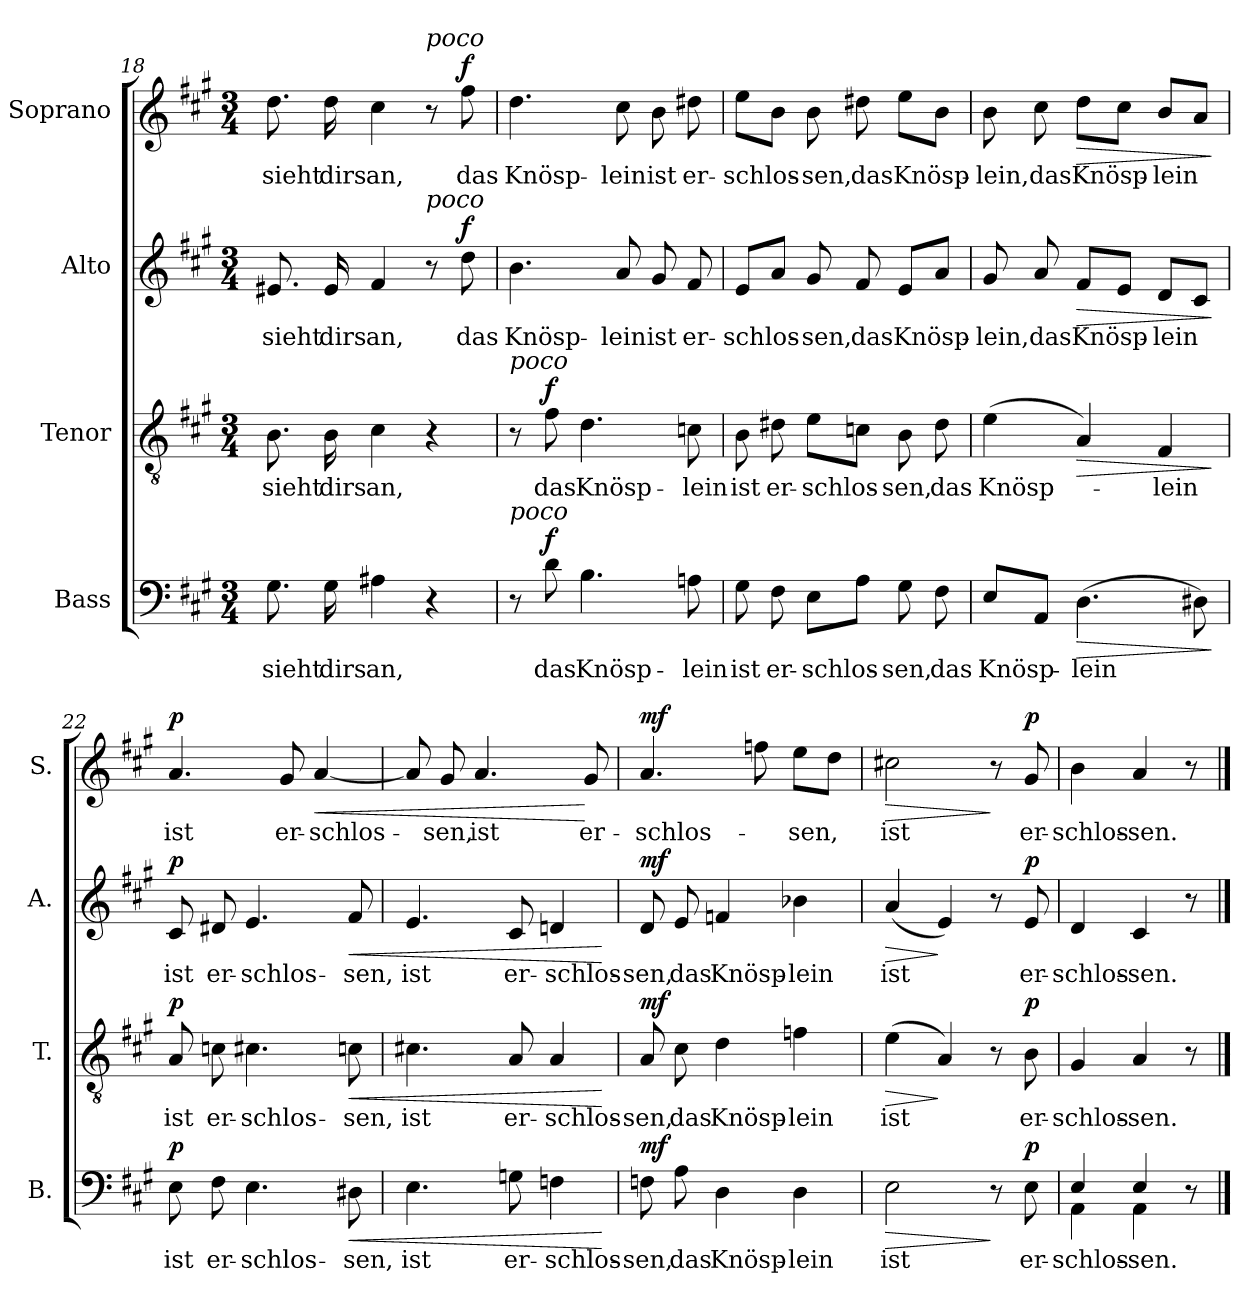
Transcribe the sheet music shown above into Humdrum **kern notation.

**kern	**text	**dynam	**kern	**text	**dynam	**kern	**text	**dynam	**kern	**text	**dynam
*part4	*part4	*part4	*part3	*part3	*part3	*part2	*part2	*part2	*part1	*part1	*part1
*staff4	*staff4	*staff4	*staff3	*staff3	*staff3	*staff2	*staff2	*staff2	*staff1	*staff1	*staff1
*I"Bass	*	*	*I"Tenor	*	*	*I"Alto	*	*	*I"Soprano	*	*
*I'B.	*	*	*I'T.	*	*	*I'A.	*	*	*I'S.	*	*
*clefF4	*	*	*clefGv2	*	*	*clefG2	*	*	*clefG2	*	*
*k[f#c#g#]	*	*	*k[f#c#g#]	*	*	*k[f#c#g#]	*	*	*k[f#c#g#]	*	*
*A:	*	*	*A:	*	*	*A:	*	*	*A:	*	*
*M3/4	*	*	*M3/4	*	*	*M3/4	*	*	*M3/4	*	*
=18	=18	=18	=18	=18	=18	=18	=18	=18	=18	=18	=18
!	!LO:LY:b	!	!	!LO:LY:b	!	!	!LO:LY:b	!	!	!LO:LY:b	!
8.G#\	sieht	.	8.B\	sieht	.	8.e#X/	sieht	.	8.dd\	sieht	.
!	!LO:LY:b	!	!	!LO:LY:b	!	!	!LO:LY:b	!	!	!LO:LY:b	!
16G#\	dirs	.	16B\	dirs	.	16e#/	dirs	.	16dd\	dirs	.
!	!LO:LY:b	!	!	!LO:LY:b	!	!	!LO:LY:b	!	!	!LO:LY:b	!
4A#X\	an,	.	4c#\	an,	.	4f#/	an,	.	4cc#\	an,	.
!	!	!	!	!	!	!	!	!	!LO:TX:a:i:t=poco	!	!
!	!	!	!	!	!	!LO:TX:a:i:t=poco	!	!	!	!	!
4r	.	.	4r	.	.	8r	.	.	8r	.	.
!	!	!	!	!	!	!	!LO:LY:b	!LO:DY:a	!	!LO:LY:b	!LO:DY:a
.	.	.	.	.	.	8dd\	das	f	8ff#\	das	f
=19	=19	=19	=19	=19	=19	=19	=19	=19	=19	=19	=19
!	!	!	!LO:TX:a:i:t=poco	!	!	!	!	!	!	!	!
!LO:TX:a:i:t=poco	!	!	!	!	!	!	!	!	!	!	!
!	!	!	!	!	!	!	!LO:LY:b	!	!	!LO:LY:b	!
8r	.	.	8r	.	.	4.b\	Knösp-	.	4.dd\	Knösp-	.
!	!LO:LY:b	!LO:DY:a	!	!LO:LY:b	!LO:DY:a	!	!	!	!	!	!
8d\	das	f	8f#\	das	f	.	.	.	.	.	.
!	!LO:LY:b	!	!	!LO:LY:b	!	!	!	!	!	!	!
4.B\	Knösp-	.	4.d\	Knösp-	.	.	.	.	.	.	.
!	!	!	!	!	!	!	!LO:LY:b	!	!	!LO:LY:b	!
.	.	.	.	.	.	8a/	-lein	.	8cc#\	-lein	.
!	!	!	!	!	!	!	!LO:LY:b	!	!	!LO:LY:b	!
.	.	.	.	.	.	8g#/	ist	.	8b\	ist	.
!	!LO:LY:b	!	!	!LO:LY:b	!	!	!LO:LY:b	!	!	!LO:LY:b	!
8An\	-lein	.	8cn\	-lein	.	8f#/	er-	.	8dd#X\	er-	.
=20	=20	=20	=20	=20	=20	=20	=20	=20	=20	=20	=20
!	!LO:LY:b	!	!	!LO:LY:b	!	!	!LO:LY:b	!	!	!LO:LY:b	!
8G#\	ist	.	8B\	ist	.	8e/L	-schlos-	.	8ee\L	-schlos-	.
!	!LO:LY:b	!	!	!LO:LY:b	!	!	!	!	!	!	!
8F#\	er-	.	8d#X\	er-	.	8a/J	.	.	8b\J	.	.
!	!LO:LY:b	!	!	!LO:LY:b	!	!	!LO:LY:b	!	!	!LO:LY:b	!
8E\L	-schlos-	.	8e\L	-schlos-	.	8g#/	-sen,	.	8b\	-sen,	.
!	!	!	!	!	!	!	!LO:LY:b	!	!	!LO:LY:b	!
8A\J	.	.	8cn\J	.	.	8f#/	das	.	8dd#X\	das	.
!	!LO:LY:b	!	!	!LO:LY:b	!	!	!LO:LY:b	!	!	!LO:LY:b	!
8G#\	-sen,	.	8B\	-sen,	.	8e/L	Knösp-	.	8ee\L	Knösp-	.
!	!LO:LY:b	!	!	!LO:LY:b	!	!	!	!	!	!	!
8F#\	das	.	8d#\	das	.	8a/J	.	.	8b\J	.	.
!!LO:LB:g=z
=21	=21	=21	=21	=21	=21	=21	=21	=21	=21	=21	=21
!	!LO:LY:b	!	!	!LO:LY:b	!	!	!LO:LY:b	!	!	!LO:LY:b	!
8E/L	Knösp-	.	(>4e\	Knösp-	.	8g#/	-lein,	.	8b\	-lein,	.
!	!	!	!	!	!	!	!LO:LY:b	!	!	!LO:LY:b	!
8AA/J	.	.	.	.	.	8a/	das	.	8cc#\	das	.
!	!LO:LY:b	!LO:HP:b	!	!	!LO:HP:b	!	!LO:LY:b	!LO:HP:b	!	!LO:LY:b	!LO:HP:b
(>4.D\	-lein	>	4A/)	.	>	8f#/L	Knösp-	>	8dd\L	Knösp-	>
.	.	.	.	.	.	8e/J	.	.	8cc#\J	.	.
!	!	!	!	!LO:LY:b	!	!	!LO:LY:b	!	!	!LO:LY:b	!
.	.	.	4F#/	-lein	.	8d/L	-lein	.	8b/L	-lein	.
8D#X\)	.	.	.	.	.	8c#/J	.	.	8a/J	.	.
.	.	]	.	.	]	.	.	]	.	.	]
=22	=22	=22	=22	=22	=22	=22	=22	=22	=22	=22	=22
!	!LO:LY:b	!LO:DY:a	!	!LO:LY:b	!LO:DY:a	!	!LO:LY:b	!LO:DY:a	!	!LO:LY:b	!LO:DY:a
8E\	ist	p	8A/	ist	p	8c#/	ist	p	4.a/	ist	p
!	!LO:LY:b	!	!	!LO:LY:b	!	!	!LO:LY:b	!	!	!	!
8F#\	er-	.	8cn\	er-	.	8d#X/	er-	.	.	.	.
!	!LO:LY:b	!	!	!LO:LY:b	!	!	!LO:LY:b	!	!	!	!
4.E\	-schlos-	.	4.c#X\	-schlos-	.	4.e/	-schlos-	.	.	.	.
!	!	!	!	!	!	!	!	!	!	!LO:LY:b	!
.	.	.	.	.	.	.	.	.	8g#/	er-	.
!	!	!	!	!	!	!	!	!	!	!LO:LY:b	!LO:HP:b
.	.	.	.	.	.	.	.	.	[4a/	-schlos-	<
!	!LO:LY:b	!LO:HP:b	!	!LO:LY:b	!LO:HP:b	!	!LO:LY:b	!LO:HP:b	!	!	!
8D#X\	-sen,	<	8cn\	-sen,	<	8f#/	-sen,	<	.	.	.
=23	=23	=23	=23	=23	=23	=23	=23	=23	=23	=23	=23
!	!LO:LY:b	!	!	!LO:LY:b	!	!	!LO:LY:b	!	!	!	!
4.E\	ist	.	4.c#X\	ist	.	4.e/	ist	.	8a/]	.	.
!	!	!	!	!	!	!	!	!	!	!LO:LY:b	!
.	.	.	.	.	.	.	.	.	8g#/	-sen,	.
!	!	!	!	!	!	!	!	!	!	!LO:LY:b	!
.	.	.	.	.	.	.	.	.	4.a/	ist	.
!	!LO:LY:b	!	!	!LO:LY:b	!	!	!LO:LY:b	!	!	!	!
8Gn\	er-	.	8A/	er-	.	8c#/	er-	.	.	.	.
!	!LO:LY:b	!	!	!LO:LY:b	!	!	!LO:LY:b	!	!	!	!
4Fn\	-schlos-	.	4A/	-schlos-	.	4dn/	-schlos-	.	.	.	.
!	!	!	!	!	!	!	!	!	!	!LO:LY:b	!
.	.	.	.	.	.	.	.	.	8g#/	er-	[
.	.	[	.	.	[	.	.	[	.	.	.
!!LO:LB:g=z
=24	=24	=24	=24	=24	=24	=24	=24	=24	=24	=24	=24
!	!LO:LY:b	!LO:DY:a	!	!LO:LY:b	!LO:DY:a	!	!LO:LY:b	!LO:DY:a	!	!LO:LY:b	!LO:DY:a
8Fn\	-sen,	mf	8A/	-sen,	mf	8d/	-sen,	mf	4.a/	-schlos-	mf
!	!LO:LY:b	!	!	!LO:LY:b	!	!	!LO:LY:b	!	!	!	!
8A\	das	.	8c#\	das	.	8e/	das	.	.	.	.
!	!LO:LY:b	!	!	!LO:LY:b	!	!	!LO:LY:b	!	!	!	!
4D\	Knösp-	.	4d\	Knösp-	.	4fn/	Knösp-	.	.	.	.
.	.	.	.	.	.	.	.	.	8ffn\	.	.
!	!LO:LY:b	!	!	!LO:LY:b	!	!	!LO:LY:b	!	!	!LO:LY:b	!
4D\	-lein	.	4fn\	-lein	.	4b-X\	-lein	.	8ee\L	-sen,	.
.	.	.	.	.	.	.	.	.	8dd\J	.	.
=25	=25	=25	=25	=25	=25	=25	=25	=25	=25	=25	=25
!	!LO:LY:b	!LO:HP:b	!	!LO:LY:b	!LO:HP:b	!	!LO:LY:b	!LO:HP:b	!	!LO:LY:b	!LO:HP:b
2E\	ist	>	(>4e\	ist	>	(<4a/	ist	>	2cc#X\	ist	>
.	.	.	4A/)	.	]	4e/)	.	]	.	.	.
8r	.	]	8r	.	.	8r	.	.	8r	.	]
!	!LO:LY:b	!LO:DY:a	!	!LO:LY:b	!LO:DY:a	!	!LO:LY:b	!LO:DY:a	!	!LO:LY:b	!LO:DY:a
8E\	er-	p	8B\	er-	p	8e/	er-	p	8g#/	er-	p
=26	=26	=26	=26	=26	=26	=26	=26	=26	=26	=26	=26
!	!LO:LY:b	!	!	!LO:LY:b	!	!	!LO:LY:b	!	!	!LO:LY:b	!
*^	*	*	*	*	*	*	*	*	*	*	*
4E/	4AA\	-schlos-	.	4G#/	-schlos-	.	4d/	-schlos-	.	4b\	-schlos-	.
!	!	!LO:LY:b	!	!	!LO:LY:b	!	!	!LO:LY:b	!	!	!LO:LY:b	!
4E/	4AA\	-sen.	.	4A/	-sen.	.	4c#/	-sen.	.	4a/	-sen.	.
8r	8ryy	.	.	8r	.	.	8r	.	.	8r	.	.
*v	*v	*	*	*	*	*	*	*	*	*	*	*
==	==	==	==	==	==	==	==	==	==	==	==
*-	*-	*-	*-	*-	*-	*-	*-	*-	*-	*-	*-
